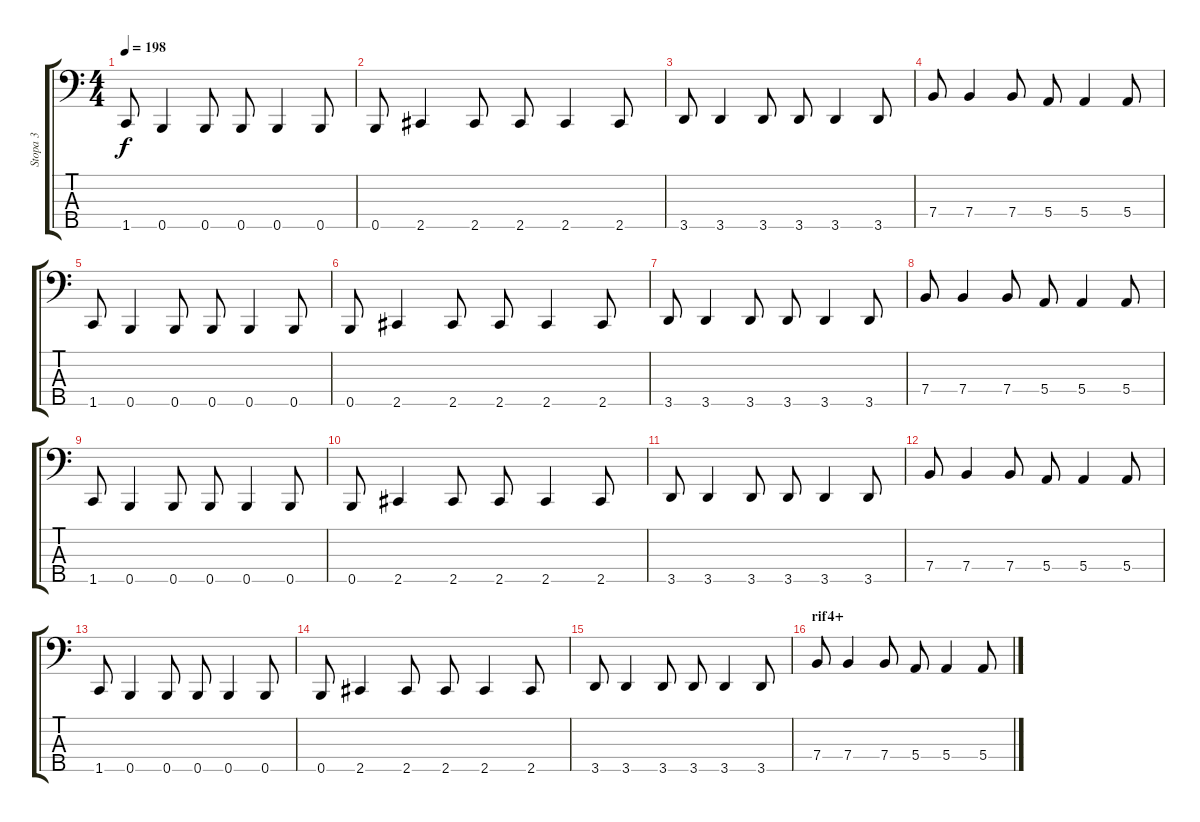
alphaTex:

\track ("Stopa 3" "Stopa 3") {instrument acousticguitarsteel}
\staff {score tabs}
\tuning (G2 D2 A1 E1 B0) {hide}
\ts (4 4)
\tempo 198
\clef f4
\ks c
1.5.8{dy f} 0.5.4 0.5.8 0.5.8 0.5.4 0.5.8 |
0.5.8 2.5.4 2.5.8 2.5.8 2.5.4 2.5.8 |
3.5.8 3.5.4 3.5.8 3.5.8 3.5.4 3.5.8 |
7.4.8 7.4.4 7.4.8 5.4.8 5.4.4 5.4.8 |
1.5.8 0.5.4 0.5.8 0.5.8 0.5.4 0.5.8 |
0.5.8 2.5.4 2.5.8 2.5.8 2.5.4 2.5.8 |
3.5.8 3.5.4 3.5.8 3.5.8 3.5.4 3.5.8 |
7.4.8 7.4.4 7.4.8 5.4.8 5.4.4 5.4.8 |
1.5.8 0.5.4 0.5.8 0.5.8 0.5.4 0.5.8 |
0.5.8 2.5.4 2.5.8 2.5.8 2.5.4 2.5.8 |
3.5.8 3.5.4 3.5.8 3.5.8 3.5.4 3.5.8 |
7.4.8 7.4.4 7.4.8 5.4.8 5.4.4 5.4.8 |
1.5.8 0.5.4 0.5.8 0.5.8 0.5.4 0.5.8 |
0.5.8 2.5.4 2.5.8 2.5.8 2.5.4 2.5.8 |
3.5.8 3.5.4 3.5.8 3.5.8 3.5.4 3.5.8 |
\section ("" "rif4+")
7.4.8 7.4.4 7.4.8 5.4.8 5.4.4 5.4.8
